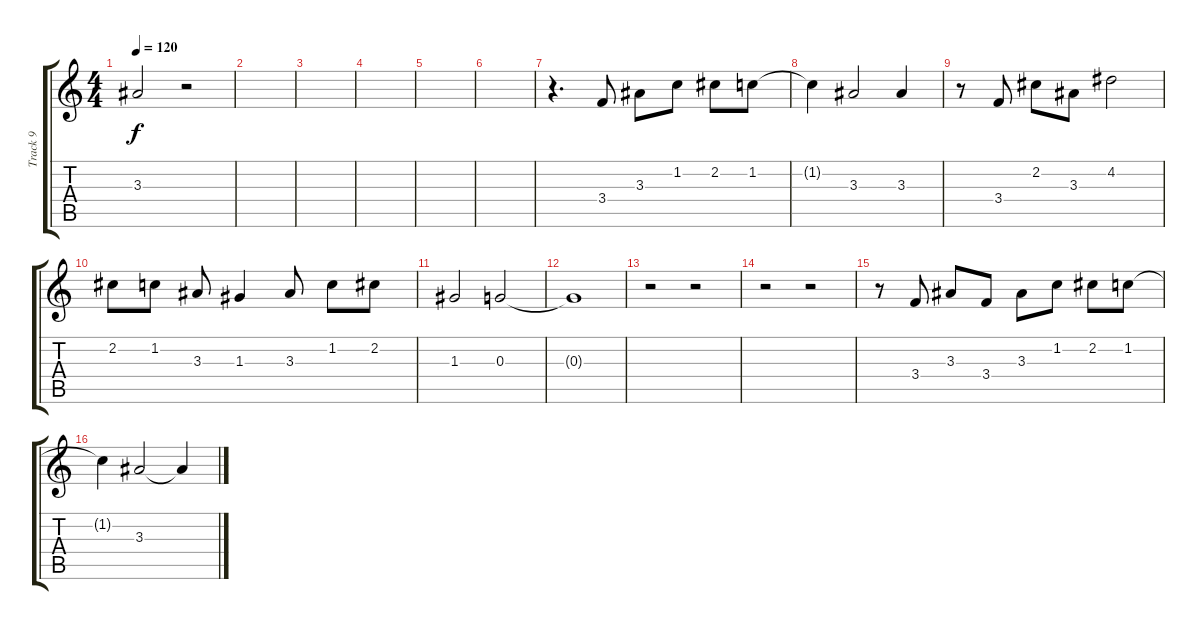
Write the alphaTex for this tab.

\track ("Track 9" "Track 9") {instrument acousticguitarnylon}
\staff {score tabs}
\tuning (E4 B3 G3 D3 A2 E2) {hide}
\ts (4 4)
\tempo 120
\clef g2
\ks c
3.3{t}.2{dy f} r.2 |
|
|
|
|
|
r.4{d} 3.4.8 3.3.8 1.2.8 2.2.8 1.2.8 |
1.2{t}.4 3.3.2 3.3.4 |
r.8 3.4.8 2.2.8 3.3.8 4.2.2 |
2.2.8 1.2.8 3.3.8 1.3.4 3.3.8 1.2.8 2.2.8 |
1.3.2 0.3.2 |
0.3{t}.1 |
r.2 r.2 |
r.2 r.2 |
r.8 3.4.8 3.3.8 3.4.8 3.3.8 1.2.8 2.2.8 1.2.8 |
1.2{t}.4 3.3.2 3.3{t}.4
